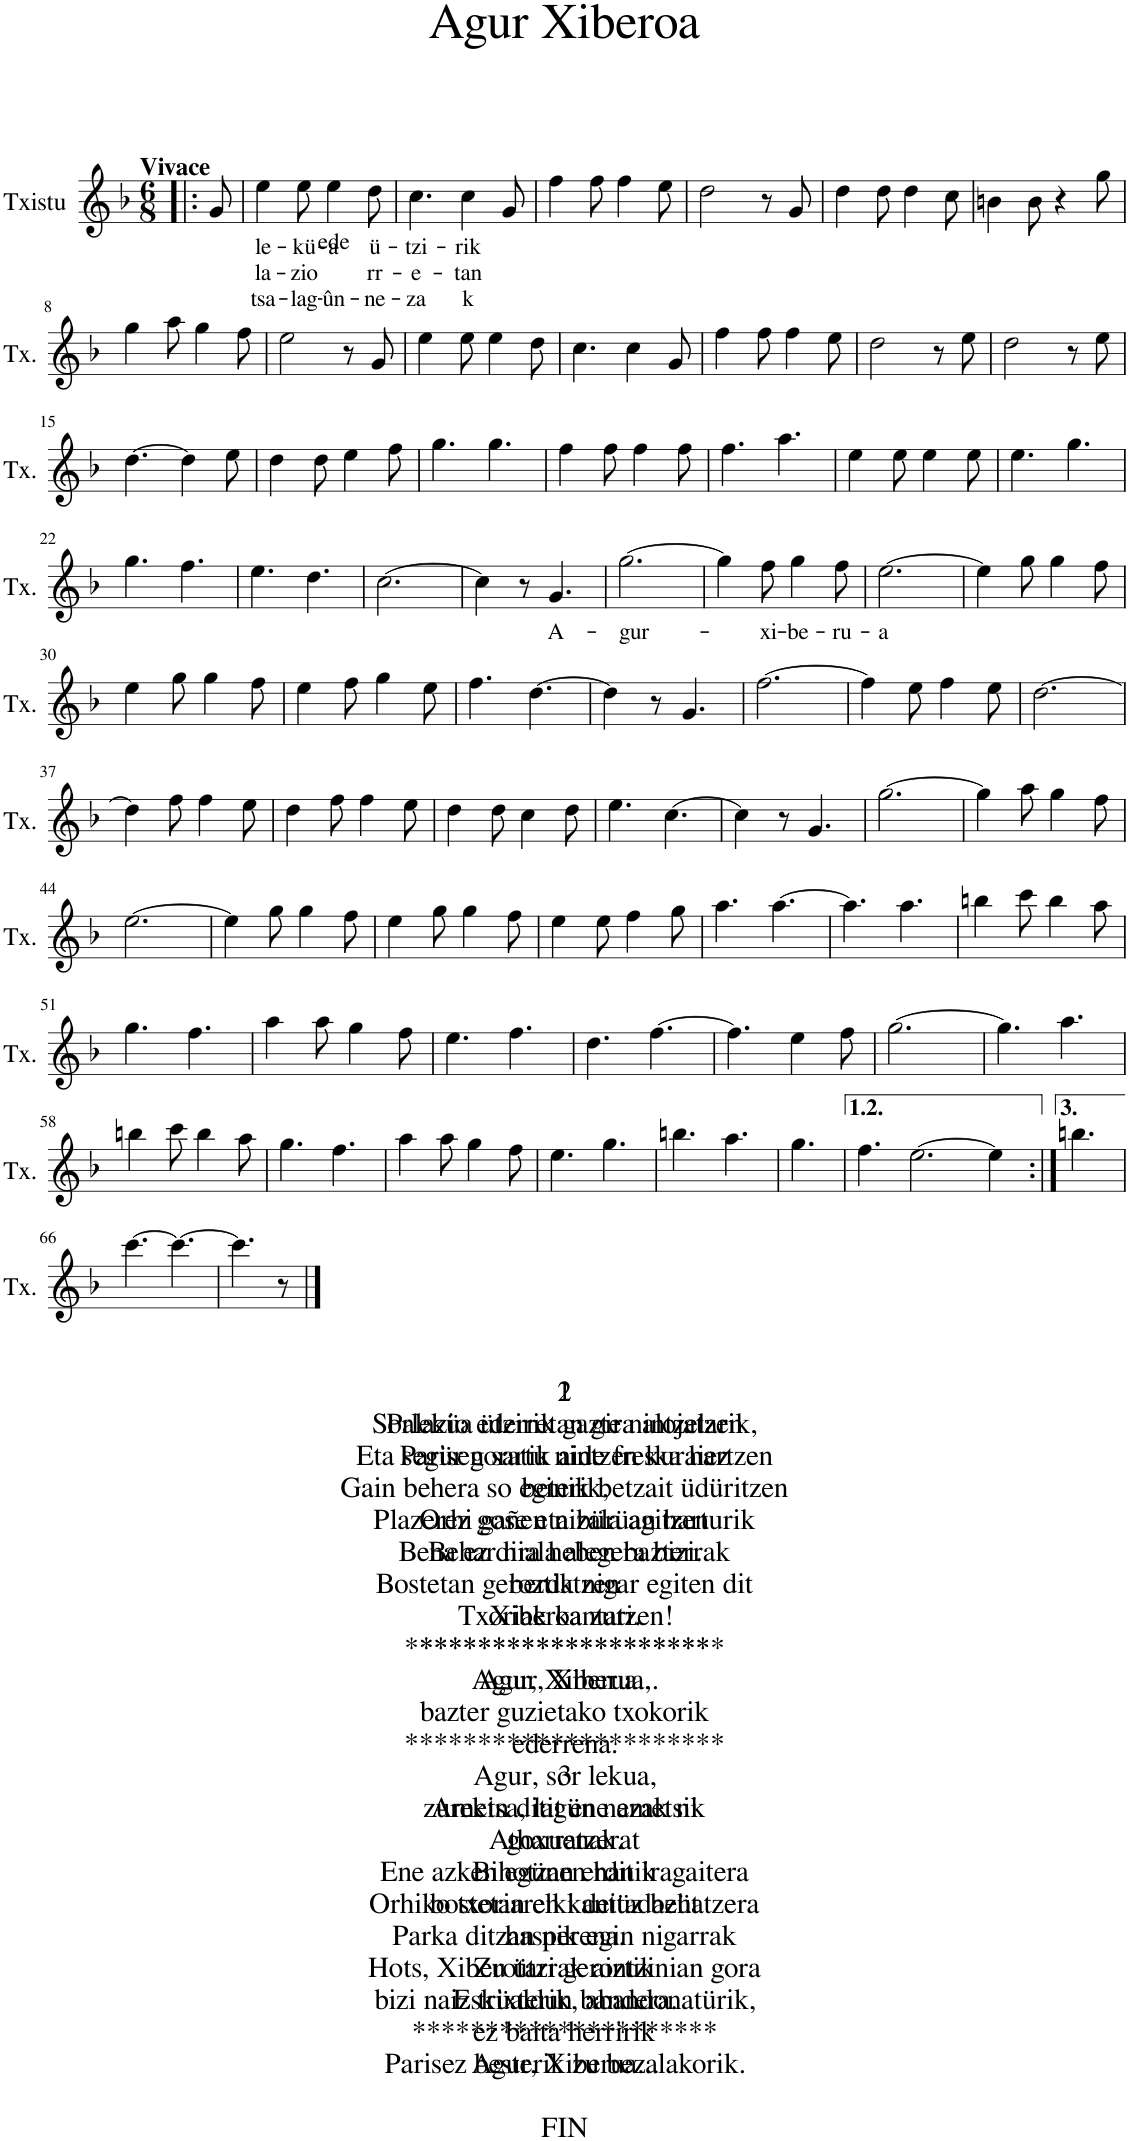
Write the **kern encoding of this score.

**kern	**text	**text	**text
*part1	*part1	*part1	*part1
*staff1	*staff1	*staff1	*staff1
*I"Txistu	*	*	*
*I'Tx.	*	*	*
*clefG2	*	*	*
*k[b-]	*	*	*
*M6/8	*	*	*
=1!|:	=1!|:	=1!|:	=1!|:
!LO:TX:a:B:t=Vivace	!	!	!
8g/	.	.	.
=2	=2	=2	=2
!	!LO:LY:b	!LO:LY:b	!LO:LY:b
4ee\	-le-	-la-	-tsa-
!	!LO:LY:b	!LO:LY:b	!LO:LY:b
8ee\	-kü-	-zio-	-lag-
!	!LO:LY:b	!LO:LY:b	!LO:LY:b
4ee\	-a	-ede	-ûn-
!	!LO:LY:b	!LO:LY:b	!LO:LY:b
8dd\	ü-	rr-	-ne-
=3	=3	=3	=3
!	!LO:LY:b	!LO:LY:b	!LO:LY:b
4.cc\	-tzi-	-e-	-za
!	!LO:LY:b	!LO:LY:b	!LO:LY:b
4cc\	-rik	-tan	k
8g/	.	.	.
=4	=4	=4	=4
4ff\	.	.	.
8ff\	.	.	.
4ff\	.	.	.
8ee\	.	.	.
=5	=5	=5	=5
2dd\	.	.	.
8r	.	.	.
8g/	.	.	.
=6	=6	=6	=6
4dd\	.	.	.
8dd\	.	.	.
4dd\	.	.	.
8cc\	.	.	.
=7	=7	=7	=7
4bn\	.	.	.
8b\	.	.	.
4r	.	.	.
8gg\	.	.	.
!!LO:LB:g=z
=8	=8	=8	=8
4gg\	.	.	.
8aa\	.	.	.
4gg\	.	.	.
8ff\	.	.	.
=9	=9	=9	=9
2ee\	.	.	.
8r	.	.	.
8g/	.	.	.
=10	=10	=10	=10
4ee\	.	.	.
8ee\	.	.	.
4ee\	.	.	.
8dd\	.	.	.
=11	=11	=11	=11
4.cc\	.	.	.
4cc\	.	.	.
8g/	.	.	.
=12	=12	=12	=12
4ff\	.	.	.
8ff\	.	.	.
4ff\	.	.	.
8ee\	.	.	.
=13	=13	=13	=13
2dd\	.	.	.
8r	.	.	.
8ee\	.	.	.
=14	=14	=14	=14
2dd\	.	.	.
8r	.	.	.
8ee\	.	.	.
!!LO:LB:g=z
=15	=15	=15	=15
[4.dd\	.	.	.
4dd\]	.	.	.
8ee\	.	.	.
=16	=16	=16	=16
4dd\	.	.	.
8dd\	.	.	.
4ee\	.	.	.
8ff\	.	.	.
=17	=17	=17	=17
4.gg\	.	.	.
4.gg\	.	.	.
=18	=18	=18	=18
4ff\	.	.	.
8ff\	.	.	.
4ff\	.	.	.
8ff\	.	.	.
=19	=19	=19	=19
4.ff\	.	.	.
4.aa\	.	.	.
=20	=20	=20	=20
4ee\	.	.	.
8ee\	.	.	.
4ee\	.	.	.
8ee\	.	.	.
=21	=21	=21	=21
4.ee\	.	.	.
4.gg\	.	.	.
!!LO:LB:g=z
=22	=22	=22	=22
4.gg\	.	.	.
4.ff\	.	.	.
=23	=23	=23	=23
4.ee\	.	.	.
4.dd\	.	.	.
=24	=24	=24	=24
[2.cc\	.	.	.
=25	=25	=25	=25
4cc\]	.	.	.
8r	.	.	.
!	!LO:LY:b	!	!
4.g/	A-	.	.
=26	=26	=26	=26
!	!LO:LY:b	!	!
[2.gg\	-gur-	.	.
=27	=27	=27	=27
4gg\]	.	.	.
!	!LO:LY:b	!	!
8ff\	-xi-	.	.
!	!LO:LY:b	!	!
4gg\	-be-	.	.
!	!LO:LY:b	!	!
8ff\	ru-	.	.
=28	=28	=28	=28
!	!LO:LY:b	!	!
[2.ee\	-a-	.	.
=29	=29	=29	=29
4ee\]	.	.	.
8gg\	.	.	.
4gg\	.	.	.
8ff\	.	.	.
!!LO:LB:g=z
=30	=30	=30	=30
4ee\	.	.	.
8gg\	.	.	.
4gg\	.	.	.
8ff\	.	.	.
=31	=31	=31	=31
4ee\	.	.	.
8ff\	.	.	.
4gg\	.	.	.
8ee\	.	.	.
=32	=32	=32	=32
4.ff\	.	.	.
[4.dd\	.	.	.
=33	=33	=33	=33
4dd\]	.	.	.
8r	.	.	.
4.g/	.	.	.
=34	=34	=34	=34
[2.ff\	.	.	.
=35	=35	=35	=35
4ff\]	.	.	.
8ee\	.	.	.
4ff\	.	.	.
8ee\	.	.	.
=36	=36	=36	=36
[2.dd\	.	.	.
!!LO:LB:g=z
=37	=37	=37	=37
4dd\]	.	.	.
8ff\	.	.	.
4ff\	.	.	.
8ee\	.	.	.
=38	=38	=38	=38
4dd\	.	.	.
8ff\	.	.	.
4ff\	.	.	.
8ee\	.	.	.
=39	=39	=39	=39
4dd\	.	.	.
8dd\	.	.	.
4cc\	.	.	.
8dd\	.	.	.
=40	=40	=40	=40
4.ee\	.	.	.
[4.cc\	.	.	.
=41	=41	=41	=41
4cc\]	.	.	.
8r	.	.	.
4.g/	.	.	.
=42	=42	=42	=42
[2.gg\	.	.	.
=43	=43	=43	=43
4gg\]	.	.	.
8aa\	.	.	.
4gg\	.	.	.
8ff\	.	.	.
!!LO:LB:g=z
=44	=44	=44	=44
[2.ee\	.	.	.
=45	=45	=45	=45
4ee\]	.	.	.
8gg\	.	.	.
4gg\	.	.	.
8ff\	.	.	.
=46	=46	=46	=46
4ee\	.	.	.
8gg\	.	.	.
4gg\	.	.	.
8ff\	.	.	.
=47	=47	=47	=47
4ee\	.	.	.
8ee\	.	.	.
4ff\	.	.	.
8gg\	.	.	.
=48	=48	=48	=48
4.aa\	.	.	.
[4.aa\	.	.	.
=49	=49	=49	=49
4.aa\]	.	.	.
4.aa\	.	.	.
=50	=50	=50	=50
4bbn\	.	.	.
8ccc\	.	.	.
4bb\	.	.	.
8aa\	.	.	.
!!LO:LB:g=z
=51	=51	=51	=51
4.gg\	.	.	.
4.ff\	.	.	.
=52	=52	=52	=52
4aa\	.	.	.
8aa\	.	.	.
4gg\	.	.	.
8ff\	.	.	.
=53	=53	=53	=53
4.ee\	.	.	.
4.ff\	.	.	.
=54	=54	=54	=54
4.dd\	.	.	.
[4.ff\	.	.	.
=55	=55	=55	=55
4.ff\]	.	.	.
4ee\	.	.	.
8ff\	.	.	.
=56	=56	=56	=56
[2.gg\	.	.	.
=57	=57	=57	=57
4.gg\]	.	.	.
4.aa\	.	.	.
!!LO:LB:g=z
=58	=58	=58	=58
4bbn\	.	.	.
8ccc\	.	.	.
4bb\	.	.	.
8aa\	.	.	.
=59	=59	=59	=59
4.gg\	.	.	.
4.ff\	.	.	.
=60	=60	=60	=60
4aa\	.	.	.
8aa\	.	.	.
4gg\	.	.	.
8ff\	.	.	.
=61	=61	=61	=61
4.ee\	.	.	.
4.gg\	.	.	.
=62	=62	=62	=62
4.bbn\	.	.	.
4.aa\	.	.	.
=63	=63	=63	=63
4.gg\	.	.	.
=64	=64	=64	=64
4.ff\	.	.	.
[4.ee\	.	.	.
4.ryy	.	.	.
4ee\]	.	.	.
=65:|!	=65:|!	=65:|!	=65:|!
4.bbn\	.	.	.
4.ee\_	.	.	.
!!LO:LB:g=z
=66	=66	=66	=66
[4.ccc\	.	.	.
4.ccc\_	.	.	.
=67	=67	=67	=67
4.ccc\]	.	.	.
8r	.	.	.
==	==	==	==
*-	*-	*-	*-
